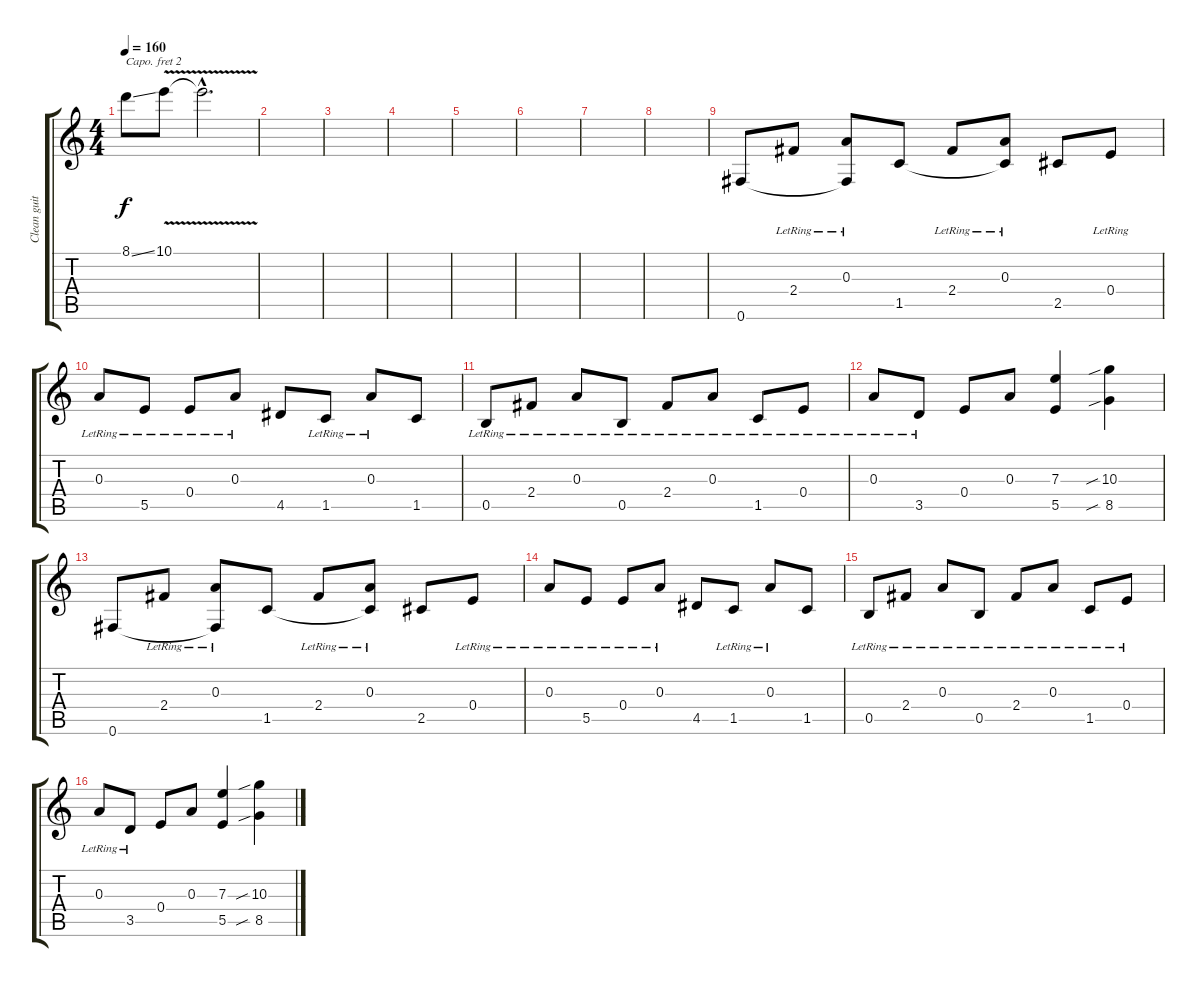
\track ("Clean guitar" "Clean guit") {instrument electricguitarjazz}
\staff {score tabs}
\capo 2
\tuning (E4 B3 G3 D3 A2 E2) {hide}
\ts (4 4)
\tempo 160
\clef g2
\ks c
8.1{ss}.8{dy f} 10.1{v}.8 10.1{hac t}.2{d} |
|
|
|
|
|
|
|
0.6.8{volume 16 balance 8 instrument electricguitarjazz} 2.4{lr}.8 (0.3{lr} 0.6{t}).8 1.5.8 2.4{lr}.8 (0.3{lr} 1.5{t}).8 2.5.8 0.4{lr}.8 |
0.3{lr}.8 5.5{lr}.8 0.4{lr}.8 0.3{lr}.8 4.5.8 1.5{lr}.8 0.3{lr}.8 1.5.8 |
0.5{lr}.8 2.4{lr}.8 0.3{lr}.8 0.5{lr}.8 2.4{lr}.8 0.3{lr}.8 1.5{lr}.8 0.4{lr}.8 |
0.3{lr}.8 3.5{lr}.8 0.4.8 0.3.8 (7.3 5.5).4 (10.3{sib} 8.5{sib}).4 |
0.6.8 2.4{lr}.8 (0.3{lr} 0.6{t}).8 1.5.8 2.4{lr}.8 (0.3{lr} 1.5{t}).8 2.5.8 0.4{lr}.8 |
0.3{lr}.8 5.5{lr}.8 0.4{lr}.8 0.3{lr}.8 4.5.8 1.5{lr}.8 0.3{lr}.8 1.5.8 |
0.5{lr}.8 2.4{lr}.8 0.3{lr}.8 0.5{lr}.8 2.4{lr}.8 0.3{lr}.8 1.5{lr}.8 0.4{lr}.8 |
0.3{lr}.8 3.5{lr}.8 0.4.8 0.3.8 (7.3 5.5).4 (10.3{sib} 8.5{sib}).4
